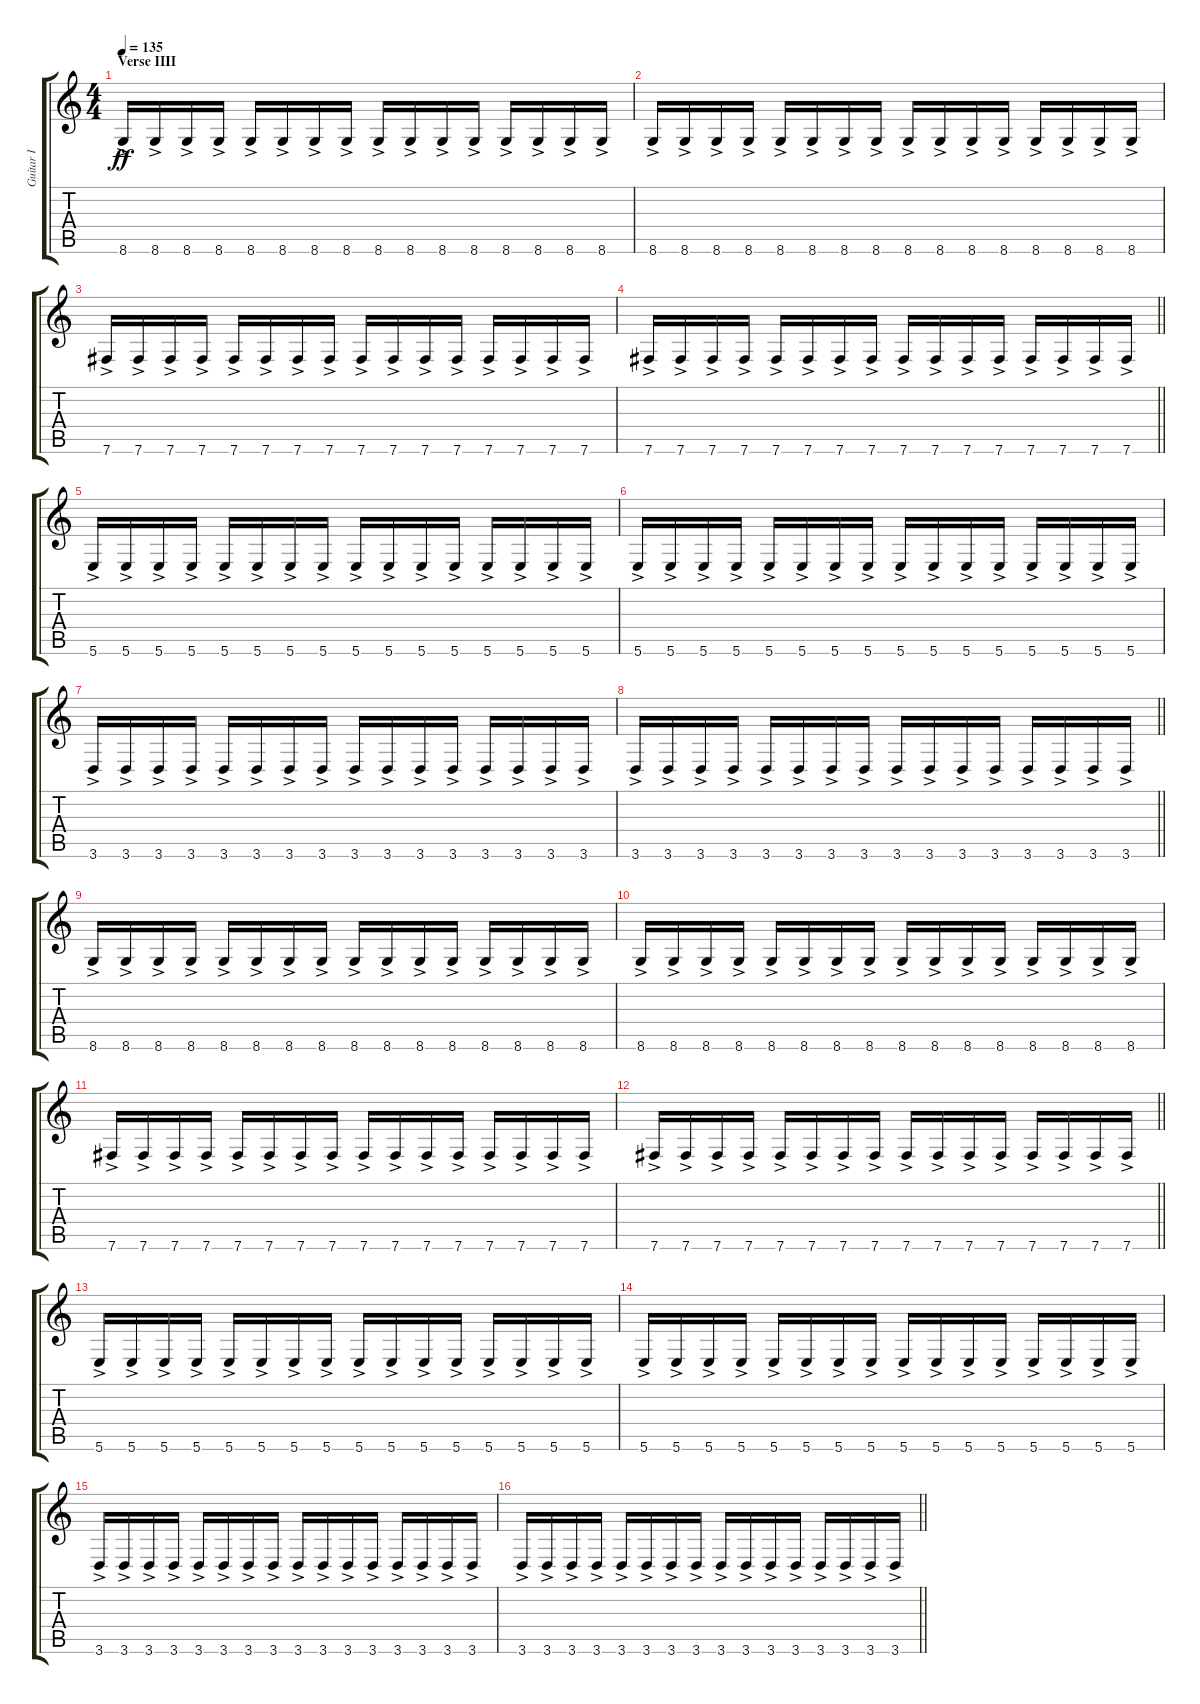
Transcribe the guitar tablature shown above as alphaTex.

\track ("Guitar I" "Guitar I") {instrument distortionguitar}
\staff {score tabs}
\tuning (B3 Gb3 D3 A2 E2 B1) {hide}
\ts (4 4)
\section ("" "Verse IIII")
\tempo 135
\clef g2
\ks c
8.6{ac}.16{dy ff} 8.6{ac}.16 8.6{ac}.16 8.6{ac}.16 8.6{ac}.16 8.6{ac}.16 8.6{ac}.16 8.6{ac}.16 8.6{ac}.16 8.6{ac}.16 8.6{ac}.16 8.6{ac}.16 8.6{ac}.16 8.6{ac}.16 8.6{ac}.16 8.6{ac}.16 |
8.6{ac}.16 8.6{ac}.16 8.6{ac}.16 8.6{ac}.16 8.6{ac}.16 8.6{ac}.16 8.6{ac}.16 8.6{ac}.16 8.6{ac}.16 8.6{ac}.16 8.6{ac}.16 8.6{ac}.16 8.6{ac}.16 8.6{ac}.16 8.6{ac}.16 8.6{ac}.16 |
7.6{ac}.16 7.6{ac}.16 7.6{ac}.16 7.6{ac}.16 7.6{ac}.16 7.6{ac}.16 7.6{ac}.16 7.6{ac}.16 7.6{ac}.16 7.6{ac}.16 7.6{ac}.16 7.6{ac}.16 7.6{ac}.16 7.6{ac}.16 7.6{ac}.16 7.6{ac}.16 |
\barLineRight lightlight
7.6{ac}.16 7.6{ac}.16 7.6{ac}.16 7.6{ac}.16 7.6{ac}.16 7.6{ac}.16 7.6{ac}.16 7.6{ac}.16 7.6{ac}.16 7.6{ac}.16 7.6{ac}.16 7.6{ac}.16 7.6{ac}.16 7.6{ac}.16 7.6{ac}.16 7.6{ac}.16 |
\section ("" "")
5.6{ac}.16 5.6{ac}.16 5.6{ac}.16 5.6{ac}.16 5.6{ac}.16 5.6{ac}.16 5.6{ac}.16 5.6{ac}.16 5.6{ac}.16 5.6{ac}.16 5.6{ac}.16 5.6{ac}.16 5.6{ac}.16 5.6{ac}.16 5.6{ac}.16 5.6{ac}.16 |
5.6{ac}.16 5.6{ac}.16 5.6{ac}.16 5.6{ac}.16 5.6{ac}.16 5.6{ac}.16 5.6{ac}.16 5.6{ac}.16 5.6{ac}.16 5.6{ac}.16 5.6{ac}.16 5.6{ac}.16 5.6{ac}.16 5.6{ac}.16 5.6{ac}.16 5.6{ac}.16 |
3.6{ac}.16 3.6{ac}.16 3.6{ac}.16 3.6{ac}.16 3.6{ac}.16 3.6{ac}.16 3.6{ac}.16 3.6{ac}.16 3.6{ac}.16 3.6{ac}.16 3.6{ac}.16 3.6{ac}.16 3.6{ac}.16 3.6{ac}.16 3.6{ac}.16 3.6{ac}.16 |
\barLineRight lightlight
3.6{ac}.16 3.6{ac}.16 3.6{ac}.16 3.6{ac}.16 3.6{ac}.16 3.6{ac}.16 3.6{ac}.16 3.6{ac}.16 3.6{ac}.16 3.6{ac}.16 3.6{ac}.16 3.6{ac}.16 3.6{ac}.16 3.6{ac}.16 3.6{ac}.16 3.6{ac}.16 |
\section ("" "")
8.6{ac}.16 8.6{ac}.16 8.6{ac}.16 8.6{ac}.16 8.6{ac}.16 8.6{ac}.16 8.6{ac}.16 8.6{ac}.16 8.6{ac}.16 8.6{ac}.16 8.6{ac}.16 8.6{ac}.16 8.6{ac}.16 8.6{ac}.16 8.6{ac}.16 8.6{ac}.16 |
8.6{ac}.16 8.6{ac}.16 8.6{ac}.16 8.6{ac}.16 8.6{ac}.16 8.6{ac}.16 8.6{ac}.16 8.6{ac}.16 8.6{ac}.16 8.6{ac}.16 8.6{ac}.16 8.6{ac}.16 8.6{ac}.16 8.6{ac}.16 8.6{ac}.16 8.6{ac}.16 |
7.6{ac}.16 7.6{ac}.16 7.6{ac}.16 7.6{ac}.16 7.6{ac}.16 7.6{ac}.16 7.6{ac}.16 7.6{ac}.16 7.6{ac}.16 7.6{ac}.16 7.6{ac}.16 7.6{ac}.16 7.6{ac}.16 7.6{ac}.16 7.6{ac}.16 7.6{ac}.16 |
\barLineRight lightlight
7.6{ac}.16 7.6{ac}.16 7.6{ac}.16 7.6{ac}.16 7.6{ac}.16 7.6{ac}.16 7.6{ac}.16 7.6{ac}.16 7.6{ac}.16 7.6{ac}.16 7.6{ac}.16 7.6{ac}.16 7.6{ac}.16 7.6{ac}.16 7.6{ac}.16 7.6{ac}.16 |
\section ("" "")
5.6{ac}.16 5.6{ac}.16 5.6{ac}.16 5.6{ac}.16 5.6{ac}.16 5.6{ac}.16 5.6{ac}.16 5.6{ac}.16 5.6{ac}.16 5.6{ac}.16 5.6{ac}.16 5.6{ac}.16 5.6{ac}.16 5.6{ac}.16 5.6{ac}.16 5.6{ac}.16 |
5.6{ac}.16 5.6{ac}.16 5.6{ac}.16 5.6{ac}.16 5.6{ac}.16 5.6{ac}.16 5.6{ac}.16 5.6{ac}.16 5.6{ac}.16 5.6{ac}.16 5.6{ac}.16 5.6{ac}.16 5.6{ac}.16 5.6{ac}.16 5.6{ac}.16 5.6{ac}.16 |
3.6{ac}.16 3.6{ac}.16 3.6{ac}.16 3.6{ac}.16 3.6{ac}.16 3.6{ac}.16 3.6{ac}.16 3.6{ac}.16 3.6{ac}.16 3.6{ac}.16 3.6{ac}.16 3.6{ac}.16 3.6{ac}.16 3.6{ac}.16 3.6{ac}.16 3.6{ac}.16 |
\barLineRight lightlight
3.6{ac}.16 3.6{ac}.16 3.6{ac}.16 3.6{ac}.16 3.6{ac}.16 3.6{ac}.16 3.6{ac}.16 3.6{ac}.16 3.6{ac}.16 3.6{ac}.16 3.6{ac}.16 3.6{ac}.16 3.6{ac}.16 3.6{ac}.16 3.6{ac}.16 3.6{ac}.16
